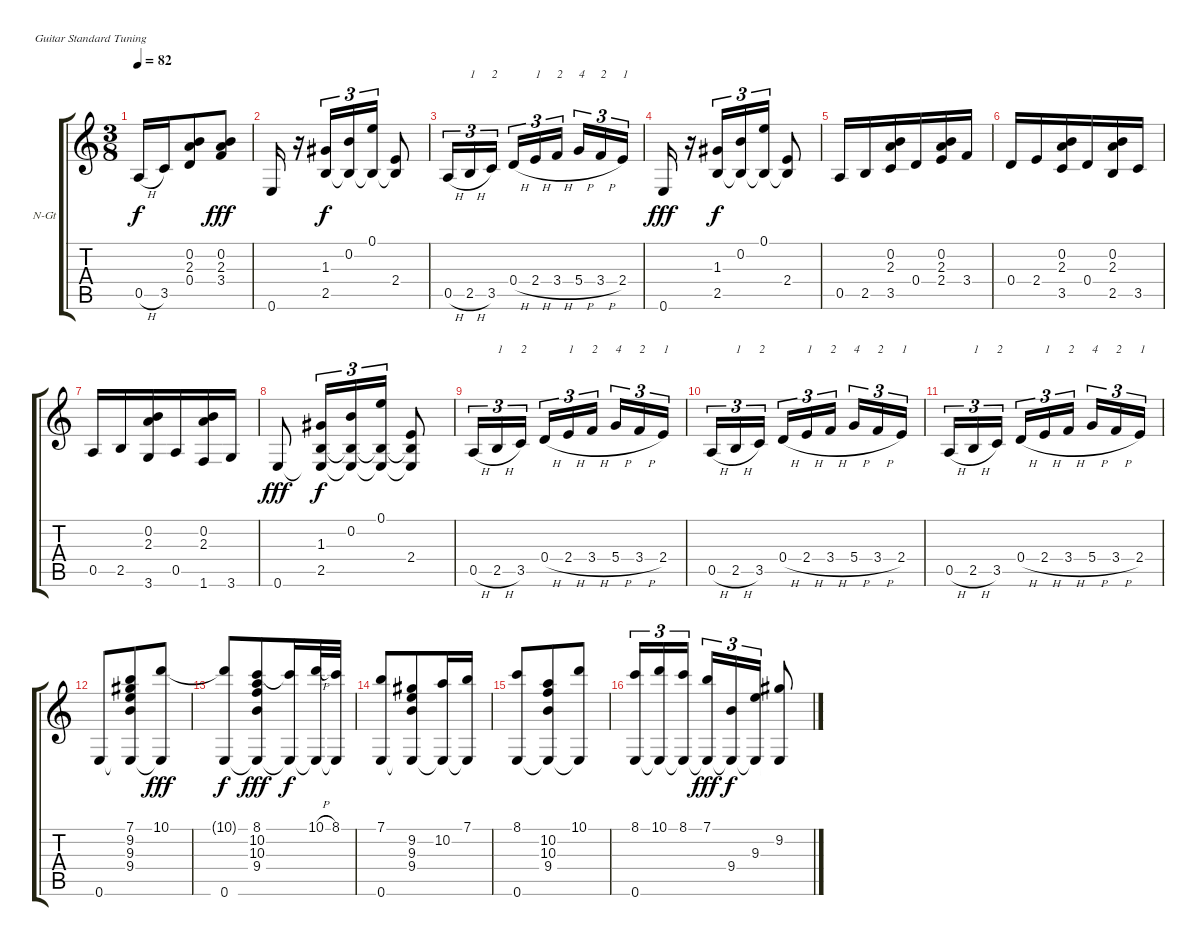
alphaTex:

\bracketExtendMode groupsimilarinstruments
\firstSystemTrackNameOrientation horizontal
\otherSystemsTrackNameOrientation horizontal
\track ("Track 1" "N-Gt") {instrument acousticguitarnylon}
\staff {score tabs}
\tuning (E4 B3 G3 D3 A2 E2)
\ts (3 8)
\tempo 82
\clef g2
\ks c
0.5{h}.16{dy f} 3.5.16 (0.2 2.3 0.4).8 (0.2 2.3 3.4).8{dy fff} |
0.6.16 r.16 (1.3 2.5).16{tu (3 2) dy f} (0.2 2.5{t}).16{tu (3 2)} (0.1 2.5{t}).16{tu (3 2)} (2.4 2.5{t}).8 |
0.5{h}.16{tu (3 2)} 2.5{h}.16{tu (3 2) txt "1"} 3.5.16{tu (3 2) txt "2"} 0.4{h}.16{tu (3 2)} 2.4{h}.16{tu (3 2) txt "1"} 3.4{h}.16{tu (3 2) txt "2"} 5.4{h}.16{tu (3 2) txt "4"} 3.4{h}.16{tu (3 2) txt "2"} 2.4.16{tu (3 2) txt "1"} |
0.6.16{dy fff} r.16 (1.3 2.5).16{tu (3 2) dy f} (0.2 2.5{t}).16{tu (3 2)} (0.1 2.5{t}).16{tu (3 2)} (2.4 2.5{t}).8 |
0.5.16 2.5.16 (0.2 2.3 3.5).16 0.4.16 (0.2 2.3 2.4).16 3.4.16 |
0.4.16 2.4.16 (0.2 2.3 3.5).16 0.4.16 (0.2 2.3 2.5).16 3.5.16 |
0.5.16 2.5.16 (0.2 2.3 3.6).16 0.5.16 (0.2 2.3 1.6).16 3.6.16 |
0.6.8{dy fff} (1.3 2.5 0.6{t}).16{tu (3 2) dy f} (0.2 2.5{t} 0.6{t}).16{tu (3 2)} (0.1 2.5{t} 0.6{t}).16{tu (3 2)} (2.4 2.5{t} 0.6{t}).8 |
0.5{h}.16{tu (3 2)} 2.5{h}.16{tu (3 2) txt "1"} 3.5.16{tu (3 2) txt "2"} 0.4{h}.16{tu (3 2)} 2.4{h}.16{tu (3 2) txt "1"} 3.4{h}.16{tu (3 2) txt "2"} 5.4{h}.16{tu (3 2) txt "4"} 3.4{h}.16{tu (3 2) txt "2"} 2.4.16{tu (3 2) txt "1"} |
0.5{h}.16{tu (3 2)} 2.5{h}.16{tu (3 2) txt "1"} 3.5.16{tu (3 2) txt "2"} 0.4{h}.16{tu (3 2)} 2.4{h}.16{tu (3 2) txt "1"} 3.4{h}.16{tu (3 2) txt "2"} 5.4{h}.16{tu (3 2) txt "4"} 3.4{h}.16{tu (3 2) txt "2"} 2.4.16{tu (3 2) txt "1"} |
0.5{h}.16{tu (3 2)} 2.5{h}.16{tu (3 2) txt "1"} 3.5.16{tu (3 2) txt "2"} 0.4{h}.16{tu (3 2)} 2.4{h}.16{tu (3 2) txt "1"} 3.4{h}.16{tu (3 2) txt "2"} 5.4{h}.16{tu (3 2) txt "4"} 3.4{h}.16{tu (3 2) txt "2"} 2.4.16{tu (3 2) txt "1"} |
0.6.8 (7.1 9.2 9.3 9.4 0.6{t}).8 (10.1 0.6{t}).8{dy fff} |
(10.1{t} 0.6).8{dy f} (8.1 10.2 10.3 9.4 0.6{t}).8{dy fff} (8.1{t} 0.6{t}).16{dy f} (10.1{h} 0.6{t}).32 (8.1 0.6{t}).32 |
(7.1 0.6).8 (9.2 9.3 9.4 0.6{t}).8 (10.2 0.6{t}).16 (7.1 0.6{t}).16 |
(8.1 0.6).8 (10.2 10.3 9.4 0.6{t}).8 (10.1 0.6{t}).8 |
(8.1 0.6).16{tu (3 2)} (10.1 0.6{t}).16{tu (3 2)} (8.1 0.6{t}).16{tu (3 2)} (7.1 0.6{t}).16{tu (3 2) dy fff} (9.4 0.6{t}).16{tu (3 2) dy f} (9.3 0.6{t}).16{tu (3 2)} (9.2 0.6{t}).8
